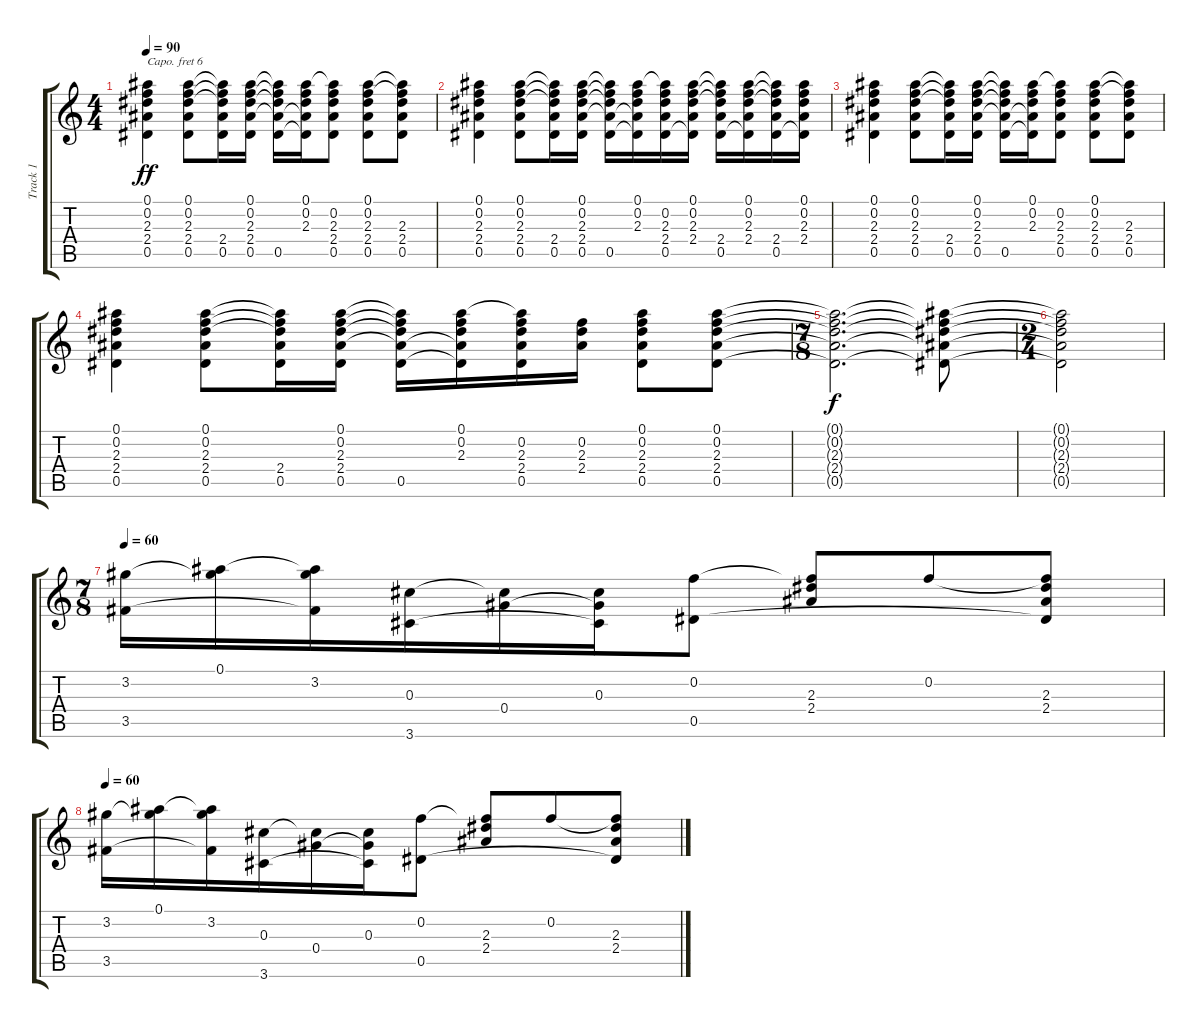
\track ("Track 1" "Track 1") {instrument acousticguitarnylon}
\staff {score tabs}
\capo 6
\tuning (E4 B3 G3 D3 A2 E2) {hide}
\ts (4 4)
\tempo 90
\clef g2
\ks c
(0.1 0.2 2.3 2.4 0.5).4{dy ff} (0.1 0.2 2.3 2.4 0.5).8 (0.1{t} 0.2{t} 2.3{t} 2.4 0.5).16 (0.1 0.2 2.3 2.4 0.5).16 (0.1{t} 0.2{t} 2.3{t} 2.4{t} 0.5).16 (0.1 0.2 2.3 2.4{t} 0.5{t}).16 (0.1{t} 0.2 2.3 2.4 0.5).8 (0.1 0.2 2.3 2.4 0.5).8 (0.1{t} 0.2{t} 2.3 2.4 0.5).8 |
(0.1 0.2 2.3 2.4 0.5).4 (0.1 0.2 2.3 2.4 0.5).8 (0.1{t} 0.2{t} 2.3{t} 2.4 0.5).16 (0.1 0.2 2.3 2.4 0.5).16 (0.1{t} 0.2{t} 2.3{t} 2.4{t} 0.5).16 (0.1 0.2 2.3 2.4{t} 0.5{t}).16 (0.1{t} 0.2 2.3 2.4 0.5).16 (0.1 0.2 2.3 2.4 0.5{t}).16 (0.1{t} 0.2{t} 2.3{t} 2.4 0.5).16 (0.1 0.2 2.3 2.4 0.5{t}).16 (0.1{t} 0.2{t} 2.3{t} 2.4 0.5).16 (0.1 0.2 2.3 2.4 0.5{t}).16 |
(0.1 0.2 2.3 2.4 0.5).4 (0.1 0.2 2.3 2.4 0.5).8 (0.1{t} 0.2{t} 2.3{t} 2.4 0.5).16 (0.1 0.2 2.3 2.4 0.5).16 (0.1{t} 0.2{t} 2.3{t} 2.4{t} 0.5).16 (0.1 0.2 2.3 2.4{t} 0.5{t}).16 (0.1{t} 0.2 2.3 2.4 0.5).8 (0.1 0.2 2.3 2.4 0.5).8 (0.1{t} 0.2{t} 2.3 2.4 0.5).8 |
(0.1 0.2 2.3 2.4 0.5).4 (0.1 0.2 2.3 2.4 0.5).8 (0.1{t} 0.2{t} 2.3{t} 2.4 0.5).16 (0.1 0.2 2.3 2.4 0.5).16 (0.1{t} 0.2{t} 2.3{t} 2.4{t} 0.5).16 (0.1 0.2 2.3 2.4{t} 0.5{t}).16 (0.1{t} 0.2 2.3 2.4 0.5).16 (0.2 2.3 2.4).16 (0.1 0.2 2.3 2.4 0.5).8 (0.1 0.2 2.3 2.4 0.5).8 |
\ts (7 8)
(0.1{t} 0.2{t} 2.3{t} 2.4{t} 0.5{t}).2{d dy f} (0.1{t} 0.2{t} 2.3{t} 2.4{t} 0.5{t}).8 |
\ts (2 4)
(0.1{t} 0.2{t} 2.3{t} 2.4{t} 0.5{t}).2 |
\ts (7 8)
\tempo 60
(3.2 3.5).16{volume 3} (0.1 3.2{t}).16 (0.1{t} 3.2 3.5{t}).16 (0.3 3.6).16 (0.3{t} 0.4).16 (0.3 0.4{t} 3.6{t}).16 (0.2 0.5).8 (0.2{t} 2.3 2.4).8 0.2.8 (0.2{t} 2.3 2.4 0.5{t}).8 |
\tempo 60
(3.2 3.5).16{volume 6} (0.1 3.2{t}).16 (0.1{t} 3.2 3.5{t}).16 (0.3 3.6).16 (0.3{t} 0.4).16 (0.3 0.4{t} 3.6{t}).16 (0.2 0.5).8 (0.2{t} 2.3 2.4).8 0.2.8 (0.2{t} 2.3 2.4 0.5{t}).8
